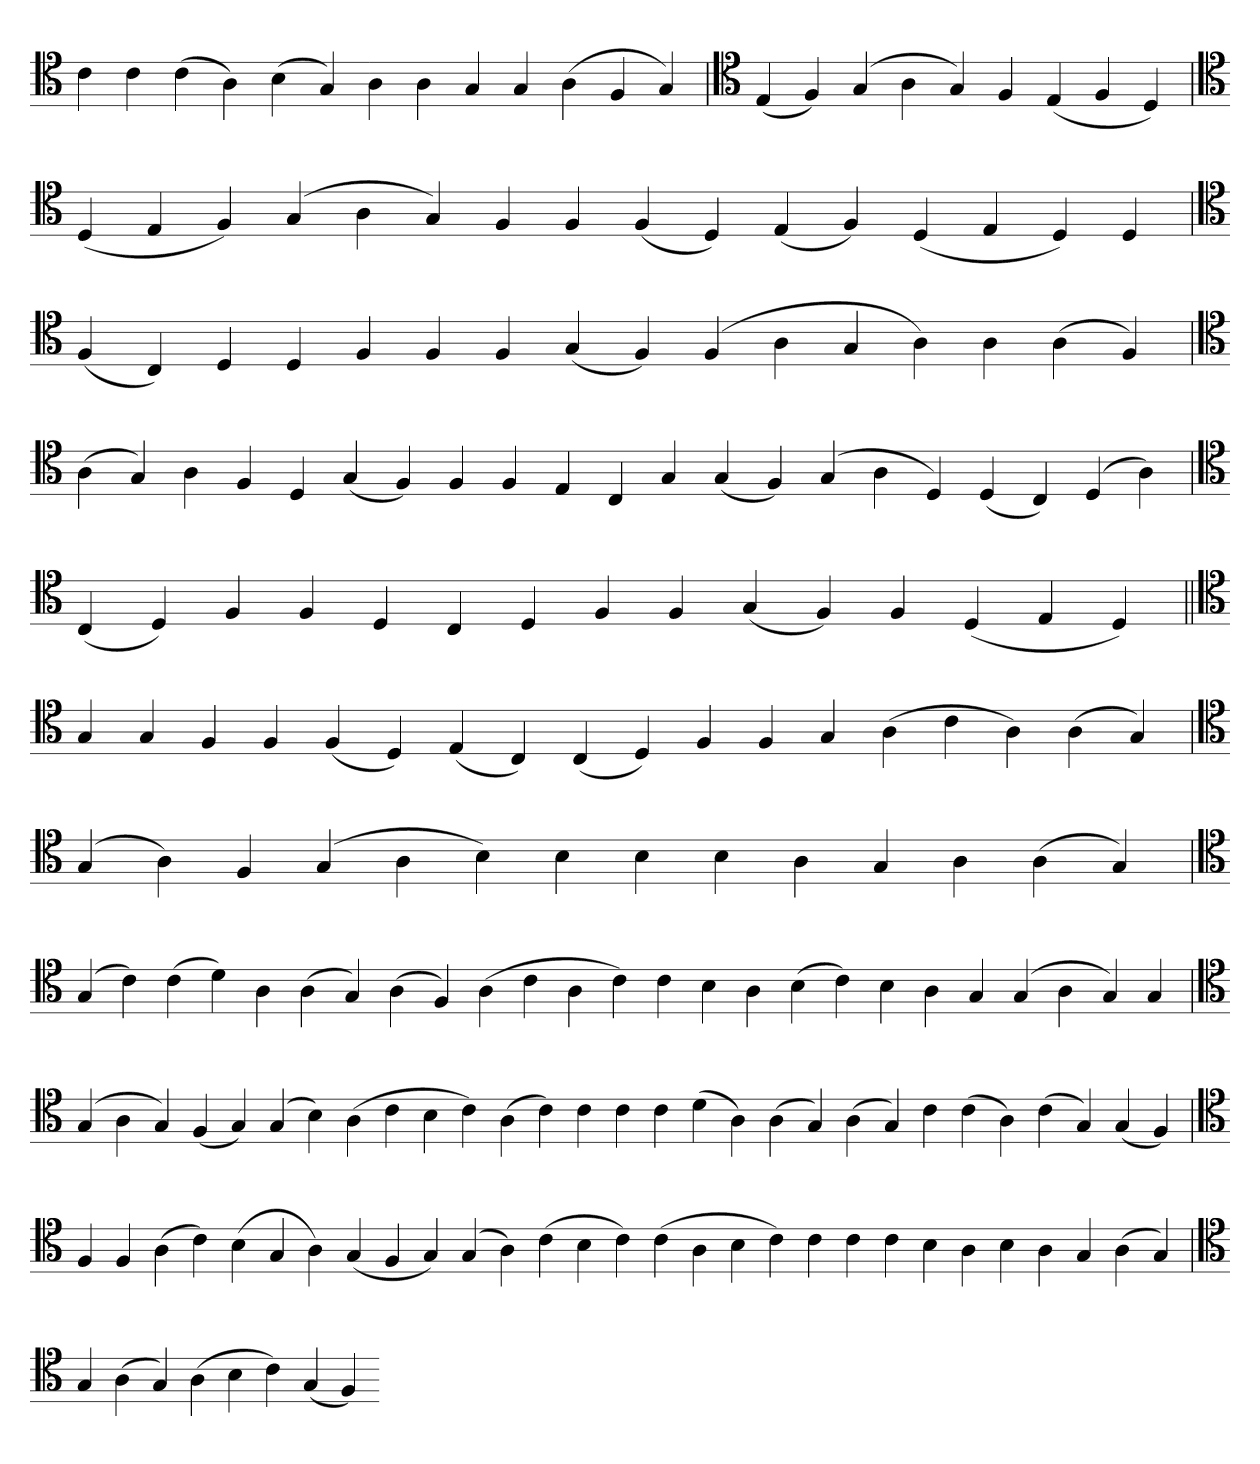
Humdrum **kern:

**kern
*part1
*staff1
*clefC4
=
4c
4c
(4c
4A)
(4B
4G)
4A
4A
4G
4G
(4A
4F
4G)
=`
*clefC4
(4E
4F)
(4G
4A
4G)
4F
(4E
4F
4D)
=`
*clefC4
(4D
4E
4F)
(4G
4A
4G)
4F
4F
(4F
4D)
(4E
4F)
(4D
4E
4D)
4D
='
*clefC4
(4F
4C)
4D
4D
4F
4F
4F
(4G
4F)
(4F
4A
4G
4A)
4A
(4A
4F)
=`
*clefC4
(4A
4G)
4A
4F
4D
(4G
4F)
4F
4F
4E
4C
4G
(4G
4F)
(4G
4A
4D)
(4D
4C)
(4D
4A)
=`
*clefC4
(4C
4D)
4F
4F
4D
4C
4D
4F
4F
(4G
4F)
4F
(4D
4E
4D)
=||
*clefC4
4G
4G
4F
4F
(4F
4D)
(4E
4C)
(4C
4D)
4F
4F
4G
(4A
4c
4A)
(4A
4G)
='
*clefC4
(4G
4A)
4F
(4G
4A
4B)
4B
4B
4B
4A
4G
4A
(4A
4G)
='
*clefC4
(4G
4c)
(4c
4d)
4A
(4A
4G)
(4A
4F)
(4A
4c
4A
4c)
4c
4B
4A
(4B
4c)
4B
4A
4G
(4G
4A
4G)
4G
='
*clefC4
(4G
4A
4G)
(4F
4G)
(4G
4B)
(4A
4c
4B
4c)
(4A
4c)
4c
4c
4c
(4d
4A)
(4A
4G)
(4A
4G)
4c
(4c
4A)
(4c
4G)
(4G
4F)
='
*clefC4
4F
4F
(4A
4c)
(4B
4G
4A)
(4G
4F
4G)
(4G
4A)
(4c
4B
4c)
(4c
4A
4B
4c)
4c
4c
4c
4B
4A
4B
4A
4G
(4A
4G)
=
*clefC4
4G
(4A
4G)
(4A
4B
4c)
(4G
4F)
=-
*-
